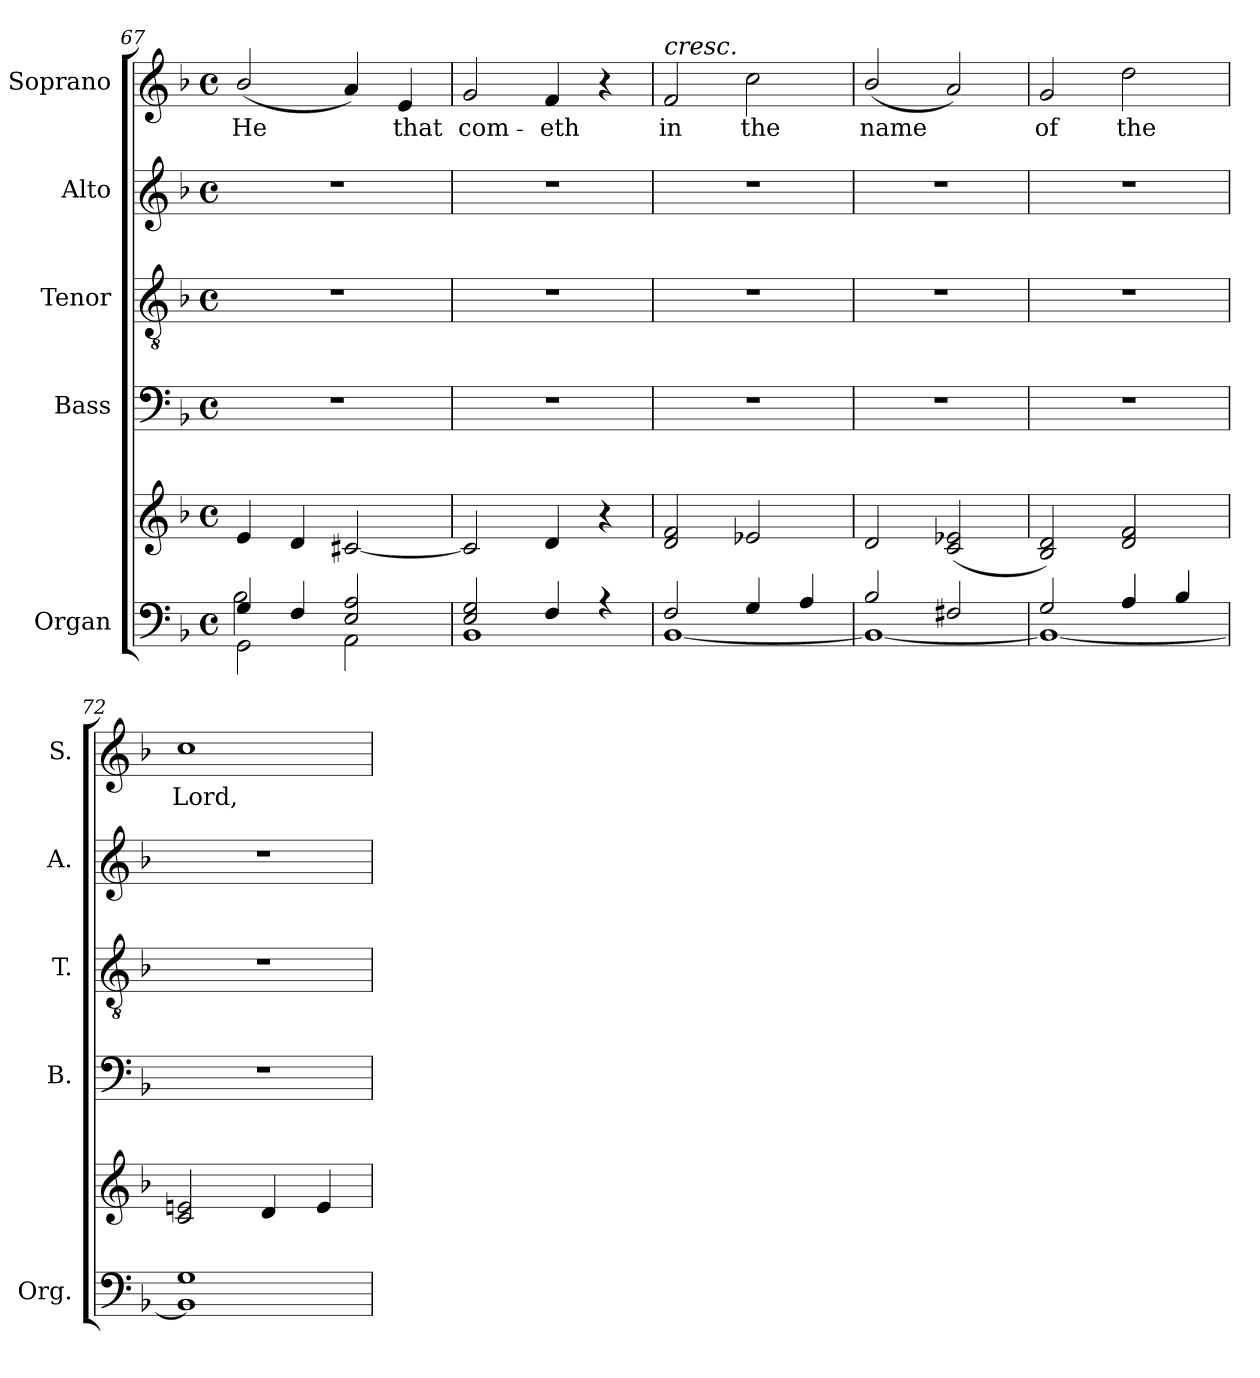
**kern	**kern	**kern	**kern	**kern	**kern	**text
*part5	*part5	*part4	*part3	*part2	*part1	*part1
*staff6	*staff5	*staff4	*staff3	*staff2	*staff1	*staff1
*I"Organ	*	*I"Bass	*I"Tenor	*I"Alto	*I"Soprano	*
*I'Org.	*	*I'B.	*I'T.	*I'A.	*I'S.	*
*clefF4	*clefG2	*clefF4	*clefGv2	*clefG2	*clefG2	*
*	*	*	*ITrd7c12	*	*	*
*k[b-]	*k[b-]	*k[b-]	*k[b-]	*k[b-]	*k[b-]	*
*F:	*F:	*F:	*F:	*F:	*F:	*
*M4/4	*M4/4	*M4/4	*M4/4	*M4/4	*M4/4	*
*met(c)	*met(c)	*met(c)	*met(c)	*met(c)	*met(c)	*
=67	=67	=67	=67	=67	=67	=67
*^	*	*	*	*	*	*
*	*^	*	*	*	*	*	*
!	!	!	!	!	!	!	!	!LO:LY:b:color=#000000
4Gi/	2B-i\	2GGi\	4ei/	1r	1r	1r	(2b-i/	He
4Fi/	.	.	4di/	.	.	.	.	.
2Ei/ 2Ai	2AAi\	2ryy	[<2c#Xi/	.	.	.	4ai/)	.
!	!	!	!	!	!	!	!	!LO:LY:b:color=#000000
.	.	.	.	.	.	.	4ei/	that
*	*v	*v	*	*	*	*	*	*
=68	=68	=68	=68	=68	=68	=68	=68
!	!	!	!	!	!	!	!LO:LY:b:color=#000000
2Ei/ 2Gi	1BB-i	2c#i/]	1r	1r	1r	2gi/	com-
!	!	!	!	!	!	!	!LO:LY:b:color=#000000
4Fi/	.	4di/	.	.	.	4fi/	-eth
4r	.	4r	.	.	.	4r	.
=69	=69	=69	=69	=69	=69	=69	=69
!	!	!	!	!	!	!LO:TX:a:i:t=cresc.	!
!	!	!	!	!	!	!	!LO:LY:b:color=#000000
2Fi/	[<1BB-i	2di/ 2fi	1r	1r	1r	2fi/	in
!	!	!	!	!	!	!	!LO:LY:b:color=#000000
4Gi/	.	2e-Xi/	.	.	.	2cci\	the
4Ai/	.	.	.	.	.	.	.
=70	=70	=70	=70	=70	=70	=70	=70
!	!	!	!	!	!	!	!LO:LY:b:color=#000000
2B-i/	1BB-i_<	2di/	1r	1r	1r	(2b-i/	name
2F#Xi/	.	(2ci/ 2e-Xi	.	.	.	2ai/)	.
!!LO:LB:g=z
=71	=71	=71	=71	=71	=71	=71	=71
!	!	!	!	!	!	!	!LO:LY:b:color=#000000
2Gi/	1BB-i_<	2B-i/ 2di)	1r	1r	1r	2gi/	of
!	!	!	!	!	!	!	!LO:LY:b:color=#000000
4Ai/	.	2di/ 2fi	.	.	.	2ddi\	the
4B-i/	.	.	.	.	.	.	.
=72	=72	=72	=72	=72	=72	=72	=72
!	!	!	!	!	!	!	!LO:LY:b:color=#000000
1Gi	1BB-i]	2ci/ 2eni	1r	1r	1r	1cci	Lord,
.	.	4di/	.	.	.	.	.
.	.	4ei/	.	.	.	.	.
*v	*v	*	*	*	*	*	*
=	=	=	=	=	=	=
*-	*-	*-	*-	*-	*-	*-
